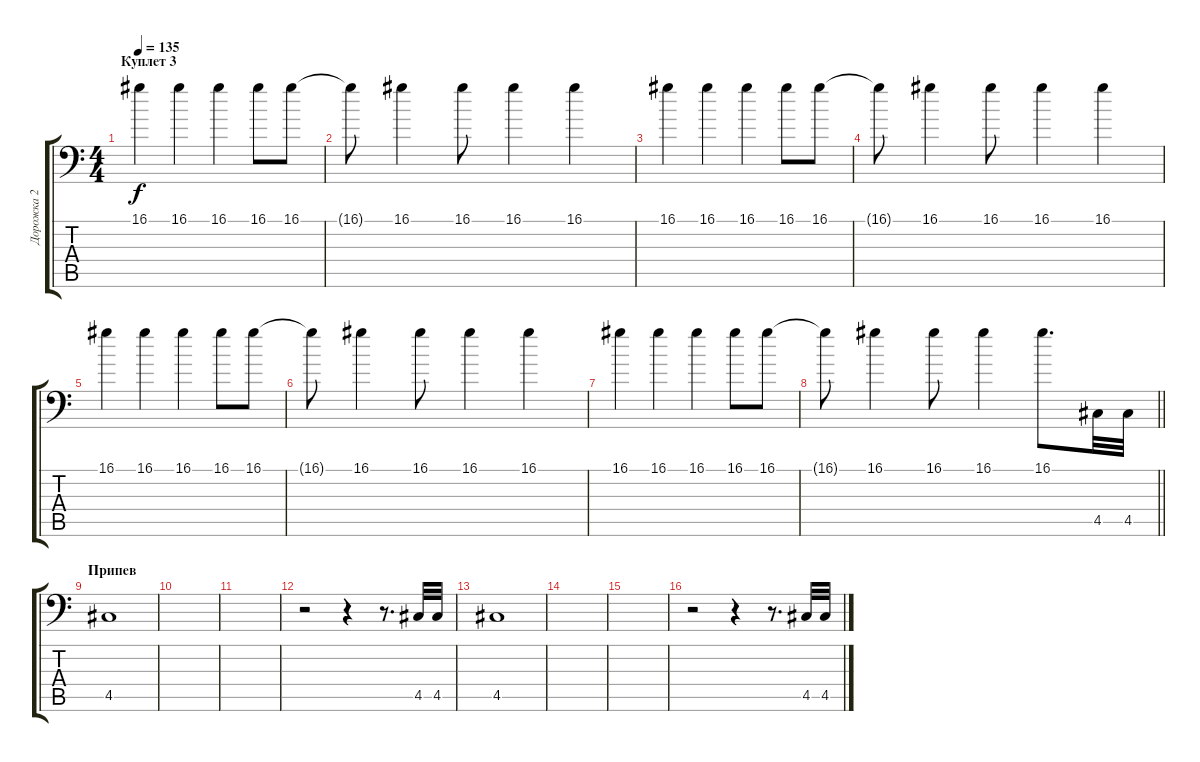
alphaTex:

\track ("Дорожка 2" "Дорожка 2") {instrument harpsichord}
\staff {score tabs}
\tuning (E4 B3 G3 D3 A2 Db0) {hide}
\ts (4 4)
\section ("" "Куплет 3")
\tempo 135
\clef f4
\ks c
16.1.4{dy f} 16.1.4 16.1.4 16.1.8 16.1.8 |
16.1{t}.8 16.1.4 16.1.8 16.1.4 16.1.4 |
16.1.4 16.1.4 16.1.4 16.1.8 16.1.8 |
16.1{t}.8 16.1.4 16.1.8 16.1.4 16.1.4 |
16.1.4 16.1.4 16.1.4 16.1.8 16.1.8 |
16.1{t}.8 16.1.4 16.1.8 16.1.4 16.1.4 |
16.1.4 16.1.4 16.1.4 16.1.8 16.1.8 |
\barLineRight lightlight
16.1{t}.8 16.1.4 16.1.8 16.1.4 16.1.8{d} 4.5.32{volume 16 instrument timpani} 4.5.32 |
\section ("" "Припев")
4.5.1 |
|
|
r.2 r.4 r.8{d} 4.5.32 4.5.32 |
4.5.1 |
|
|
r.2 r.4 r.8{d} 4.5.32 4.5.32
